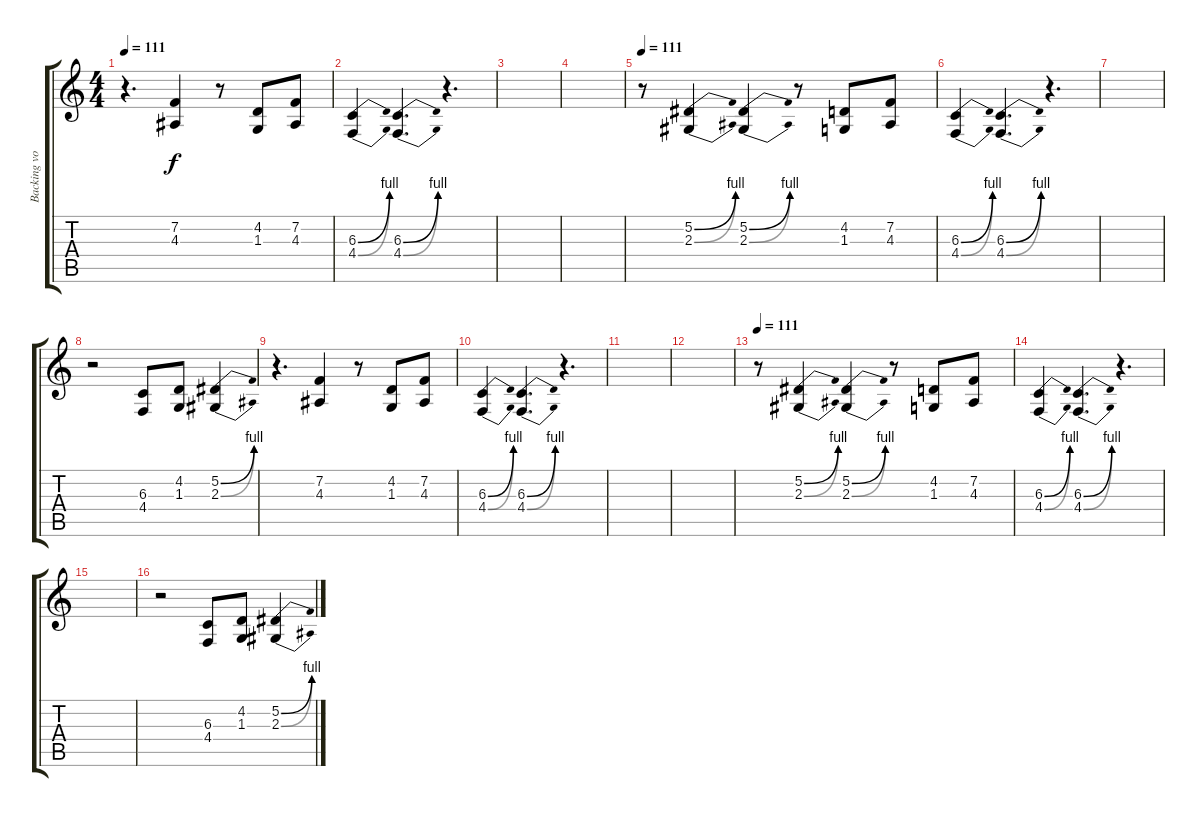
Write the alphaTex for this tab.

\track ("Backing vocals" "Backing vo") {instrument tangoaccordion}
\staff {score tabs}
\tuning (Eb4 Bb3 Gb3 Db3 Ab2 Eb2) {hide}
\ts (4 4)
\tempo 111
\clef g2
\ks c
r.4{d dy f} (7.2 4.3).4 r.8 (4.2 1.3).8 (7.2 4.3).8 |
(6.3{be (bend 0 0 60 4)} 4.4{be (bend 0 0 60 4)}).4 (6.3{be (bend 0 0 60 4)} 4.4{be (bend 0 0 60 4)}).4{d} r.4{d} |
|
|
\tempo 111
r.8 (5.2{be (bend 0 0 60 4)} 2.3{be (bend 0 0 60 4)}).4 (5.2{be (bend 0 0 60 4)} 2.3{be (bend 0 0 60 4)}).4 r.8 (4.2 1.3).8 (7.2 4.3).8 |
(6.3{be (bend 0 0 60 4)} 4.4{be (bend 0 0 60 4)}).4 (6.3{be (bend 0 0 60 4)} 4.4{be (bend 0 0 60 4)}).4{d} r.4{d} |
|
r.2 (6.3 4.4).8 (4.2 1.3).8 (5.2{be (bend 0 0 60 4)} 2.3{be (bend 0 0 60 4)}).4 |
r.4{d} (7.2 4.3).4 r.8 (4.2 1.3).8 (7.2 4.3).8 |
(6.3{be (bend 0 0 60 4)} 4.4{be (bend 0 0 60 4)}).4 (6.3{be (bend 0 0 60 4)} 4.4{be (bend 0 0 60 4)}).4{d} r.4{d} |
|
|
\tempo 111
r.8{volume 6} (5.2{be (bend 0 0 60 4)} 2.3{be (bend 0 0 60 4)}).4 (5.2{be (bend 0 0 60 4)} 2.3{be (bend 0 0 60 4)}).4 r.8 (4.2 1.3).8 (7.2 4.3).8 |
(6.3{be (bend 0 0 60 4)} 4.4{be (bend 0 0 60 4)}).4 (6.3{be (bend 0 0 60 4)} 4.4{be (bend 0 0 60 4)}).4{d} r.4{d} |
|
r.2 (6.3 4.4).8 (4.2 1.3).8 (5.2{be (bend 0 0 60 4)} 2.3{be (bend 0 0 60 4)}).4
